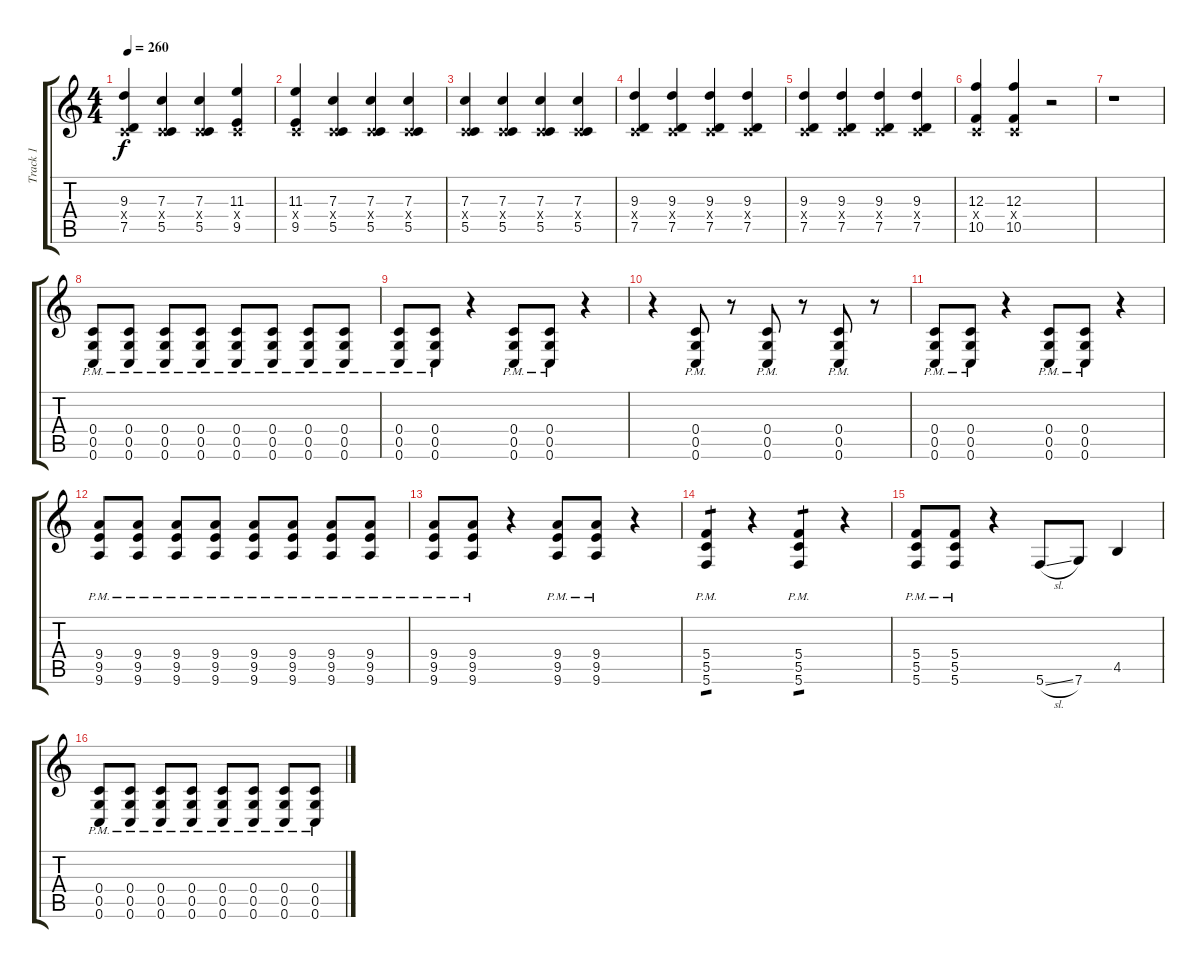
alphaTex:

\track ("Track 1" "Track 1") {instrument distortionguitar}
\staff {score tabs}
\tuning (D4 A3 F3 C3 G2 C2) {hide}
\ts (4 4)
\tempo 260
\clef g2
\ks c
(9.3 0.4{x} 7.5).4{dy f} (7.3 0.4{x} 5.5).4 (7.3 0.4{x} 5.5).4 (11.3 0.4{x} 9.5).4 |
(11.3 0.4{x} 9.5).4 (7.3 0.4{x} 5.5).4 (7.3 0.4{x} 5.5).4 (7.3 0.4{x} 5.5).4 |
(7.3 0.4{x} 5.5).4 (7.3 0.4{x} 5.5).4 (7.3 0.4{x} 5.5).4 (7.3 0.4{x} 5.5).4 |
(9.3 0.4{x} 7.5).4 (9.3 0.4{x} 7.5).4 (9.3 0.4{x} 7.5).4 (9.3 0.4{x} 7.5).4 |
(9.3 0.4{x} 7.5).4 (9.3 0.4{x} 7.5).4 (9.3 0.4{x} 7.5).4 (9.3 0.4{x} 7.5).4 |
(12.3 0.4{x} 10.5).4 (12.3 0.4{x} 10.5).4 r.2 |
r.1 |
(0.4{pm} 0.5{pm} 0.6{pm}).8 (0.4{pm} 0.5{pm} 0.6{pm}).8 (0.4{pm} 0.5{pm} 0.6{pm}).8 (0.4{pm} 0.5{pm} 0.6{pm}).8 (0.4{pm} 0.5{pm} 0.6{pm}).8 (0.4{pm} 0.5{pm} 0.6{pm}).8 (0.4{pm} 0.5{pm} 0.6{pm}).8 (0.4{pm} 0.5{pm} 0.6{pm}).8 |
(0.4{pm} 0.5{pm} 0.6{pm}).8 (0.4{pm} 0.5{pm} 0.6{pm}).8 r.4 (0.4{pm} 0.5{pm} 0.6{pm}).8 (0.4{pm} 0.5{pm} 0.6{pm}).8 r.4 |
r.4 (0.4{pm} 0.5{pm} 0.6{pm}).8 r.8 (0.4{pm} 0.5{pm} 0.6{pm}).8 r.8 (0.4{pm} 0.5{pm} 0.6{pm}).8 r.8 |
(0.4{pm} 0.5{pm} 0.6{pm}).8 (0.4{pm} 0.5{pm} 0.6{pm}).8 r.4 (0.4{pm} 0.5{pm} 0.6{pm}).8 (0.4{pm} 0.5{pm} 0.6{pm}).8 r.4 |
(9.4{pm} 9.5{pm} 9.6{pm}).8 (9.4{pm} 9.5{pm} 9.6{pm}).8 (9.4{pm} 9.5{pm} 9.6{pm}).8 (9.4{pm} 9.5{pm} 9.6{pm}).8 (9.4{pm} 9.5{pm} 9.6{pm}).8 (9.4{pm} 9.5{pm} 9.6{pm}).8 (9.4{pm} 9.5{pm} 9.6{pm}).8 (9.4{pm} 9.5{pm} 9.6{pm}).8 |
(9.4{pm} 9.5{pm} 9.6{pm}).8 (9.4{pm} 9.5{pm} 9.6{pm}).8 r.4 (9.4{pm} 9.5{pm} 9.6{pm}).8 (9.4{pm} 9.5{pm} 9.6{pm}).8 r.4 |
(5.4{pm} 5.5{pm} 5.6{pm}).4{tp 1} r.4 (5.4{pm} 5.5{pm} 5.6{pm}).4{tp 1} r.4 |
(5.4 5.5{pm} 5.6{pm}).8 (5.4 5.5{pm} 5.6{pm}).8 r.4 5.6{sl}.8 7.6.8 4.5.4 |
(0.4{pm} 0.5{pm} 0.6{pm}).8 (0.4{pm} 0.5{pm} 0.6{pm}).8 (0.4{pm} 0.5{pm} 0.6{pm}).8 (0.4{pm} 0.5{pm} 0.6{pm}).8 (0.4{pm} 0.5{pm} 0.6{pm}).8 (0.4{pm} 0.5{pm} 0.6{pm}).8 (0.4{pm} 0.5{pm} 0.6{pm}).8 (0.4{pm} 0.5{pm} 0.6{pm}).8
